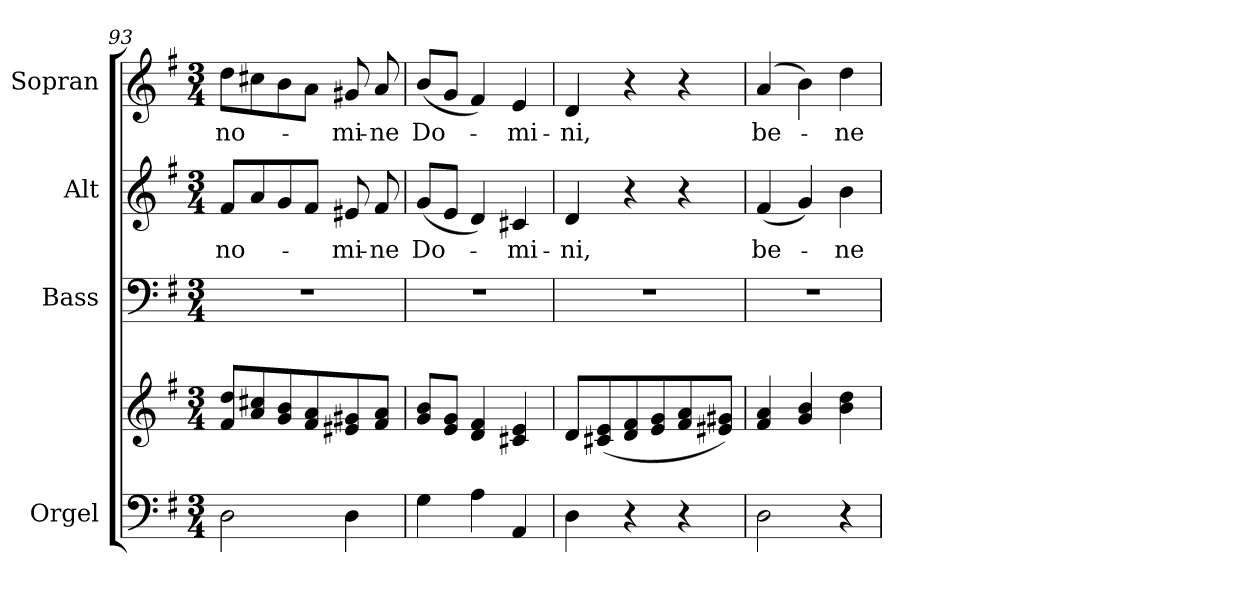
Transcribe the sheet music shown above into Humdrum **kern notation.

**kern	**kern	**kern	**kern	**text	**kern	**text
*part4	*part4	*part3	*part2	*part2	*part1	*part1
*staff5	*staff4	*staff3	*staff2	*staff2	*staff1	*staff1
*I"Orgel	*	*I"Bass	*I"Alt	*	*I"Sopran	*
*I'Org.	*	*I'B.	*I'A.	*	*I'S.	*
!!LO:LB:g=z
*clefF4	*clefG2	*clefF4	*clefG2	*	*clefG2	*
*k[f#]	*k[f#]	*k[f#]	*k[f#]	*	*k[f#]	*
*G:	*G:	*G:	*G:	*	*G:	*
*M3/4	*M3/4	*M3/4	*M3/4	*	*M3/4	*
=93	=93	=93	=93	=93	=93	=93
!	!	!	!	!LO:LY:b	!	!LO:LY:b
2D\	8f#/ 8dd/L	2.r	8f#/L	no-	8dd\L	no-
.	8a/ 8cc#X/	.	8a/	.	8cc#X\	.
.	8g/ 8b/	.	8g/	.	8b\	.
.	8f#/ 8a/	.	8f#/J	.	8a\J	.
!	!	!	!	!LO:LY:b	!	!LO:LY:b
4D\	8e#X/ 8g#X/	.	8e#X/	-mi-	8g#X/	-mi-
!	!	!	!	!LO:LY:b	!	!LO:LY:b
.	8f#/ 8a/J	.	8f#/	-ne	8a/	-ne
=94	=94	=94	=94	=94	=94	=94
!	!	!	!	!LO:LY:b	!	!LO:LY:b
4G\	8g/ 8b/L	2.r	(<8g/L	Do-	(<8b/L	Do-
.	8e/ 8g/J	.	8e/J	.	8g/J	.
4A\	4d/ 4f#/	.	4d/)	.	4f#/)	.
!	!	!	!	!LO:LY:b	!	!LO:LY:b
4AA/	4c#X/ 4e/	.	4c#X/	-mi-	4e/	-mi-
=95	=95	=95	=95	=95	=95	=95
!	!	!	!	!LO:LY:b	!	!LO:LY:b
4D\	8d/L	2.r	4d/	-ni,	4d/	-ni,
.	(<8c#X/ 8e/	.	.	.	.	.
4r	8d/ 8f#/	.	4r	.	4r	.
.	8e/ 8g/	.	.	.	.	.
4r	8f#/ 8a/	.	4r	.	4r	.
.	8e#X/ 8g#X/J)	.	.	.	.	.
=96	=96	=96	=96	=96	=96	=96
!	!	!	!	!LO:LY:b	!	!LO:LY:b
2D\	4f#/ 4a/	2.r	(<4f#/	be-	(4a/	be-
.	4g/ 4b/	.	4g/)	.	4b\)	.
!	!	!	!	!LO:LY:b	!	!LO:LY:b
4r	4b\ 4dd\	.	4b\	-ne-	4dd\	-ne-
=	=	=	=	=	=	=
*-	*-	*-	*-	*-	*-	*-
